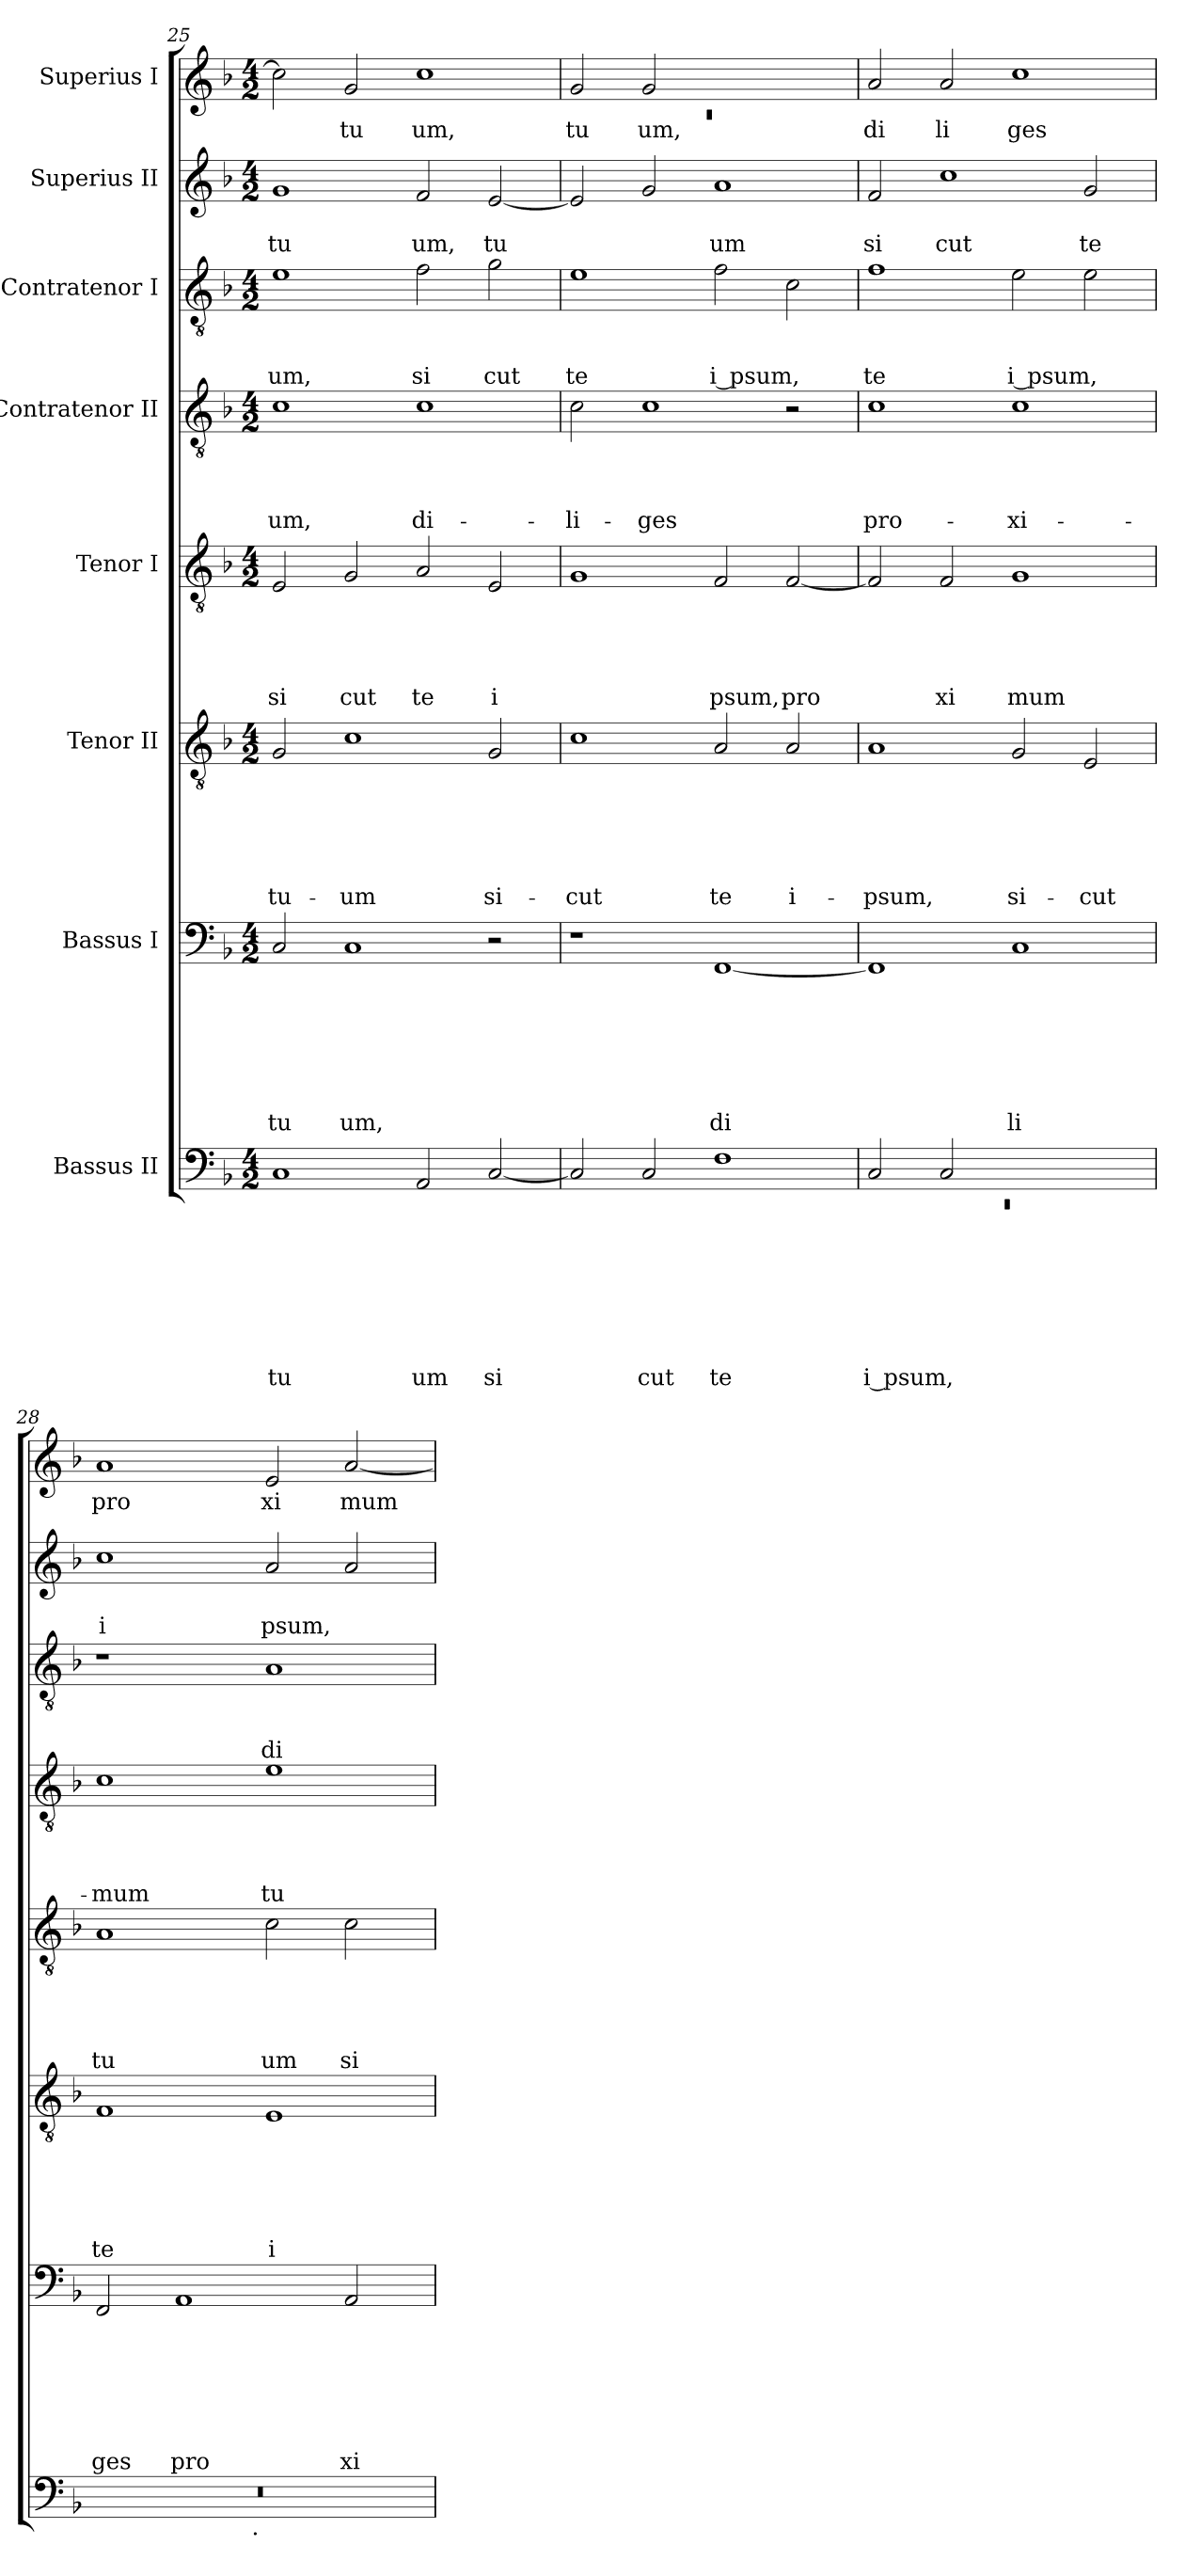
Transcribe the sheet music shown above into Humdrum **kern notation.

**kern	**text	**text	**text	**text	**text	**text	**text	**text	**kern	**text	**text	**text	**text	**text	**text	**text	**kern	**text	**text	**text	**text	**text	**text	**kern	**text	**text	**text	**text	**text	**kern	**text	**text	**text	**text	**kern	**text	**text	**text	**kern	**text	**text	**kern	**text
*part8	*part8	*part8	*part8	*part8	*part8	*part8	*part8	*part8	*part7	*part7	*part7	*part7	*part7	*part7	*part7	*part7	*part6	*part6	*part6	*part6	*part6	*part6	*part6	*part5	*part5	*part5	*part5	*part5	*part5	*part4	*part4	*part4	*part4	*part4	*part3	*part3	*part3	*part3	*part2	*part2	*part2	*part1	*part1
*staff8	*staff8	*staff8	*staff8	*staff8	*staff8	*staff8	*staff8	*staff8	*staff7	*staff7	*staff7	*staff7	*staff7	*staff7	*staff7	*staff7	*staff6	*staff6	*staff6	*staff6	*staff6	*staff6	*staff6	*staff5	*staff5	*staff5	*staff5	*staff5	*staff5	*staff4	*staff4	*staff4	*staff4	*staff4	*staff3	*staff3	*staff3	*staff3	*staff2	*staff2	*staff2	*staff1	*staff1
*I"Bassus II	*	*	*	*	*	*	*	*	*I"Bassus I	*	*	*	*	*	*	*	*I"Tenor II	*	*	*	*	*	*	*I"Tenor I	*	*	*	*	*	*I"Contratenor II	*	*	*	*	*I"Contratenor I	*	*	*	*I"Superius II	*	*	*I"Superius I	*
*clefF4	*	*	*	*	*	*	*	*	*clefF4	*	*	*	*	*	*	*	*clefGv2	*	*	*	*	*	*	*clefGv2	*	*	*	*	*	*clefGv2	*	*	*	*	*clefGv2	*	*	*	*clefG2	*	*	*clefG2	*
*k[b-]	*	*	*	*	*	*	*	*	*k[b-]	*	*	*	*	*	*	*	*k[b-]	*	*	*	*	*	*	*k[b-]	*	*	*	*	*	*k[b-]	*	*	*	*	*k[b-]	*	*	*	*k[b-]	*	*	*k[b-]	*
*F:	*	*	*	*	*	*	*	*	*F:	*	*	*	*	*	*	*	*F:	*	*	*	*	*	*	*F:	*	*	*	*	*	*F:	*	*	*	*	*F:	*	*	*	*F:	*	*	*F:	*
*M4/2	*	*	*	*	*	*	*	*	*M4/2	*	*	*	*	*	*	*	*M4/2	*	*	*	*	*	*	*M4/2	*	*	*	*	*	*M4/2	*	*	*	*	*M4/2	*	*	*	*M4/2	*	*	*M4/2	*
=25	=25	=25	=25	=25	=25	=25	=25	=25	=25	=25	=25	=25	=25	=25	=25	=25	=25	=25	=25	=25	=25	=25	=25	=25	=25	=25	=25	=25	=25	=25	=25	=25	=25	=25	=25	=25	=25	=25	=25	=25	=25	=25	=25
!	!	!	!	!	!	!	!	!LO:LY:b	!	!	!	!	!	!	!	!LO:LY:b	!	!	!	!	!	!	!LO:LY:b	!	!	!	!	!	!LO:LY:b	!	!	!	!	!LO:LY:b	!	!	!	!LO:LY:b	!	!	!LO:LY:b	!	!
1C	.	.	.	.	.	.	.	tu	2C/	.	.	.	.	.	.	tu	2G/	.	.	.	.	.	tu-	2E/	.	.	.	.	si	1c	.	.	.	-um,	1e	.	.	um,	1g	.	tu	2cc\]	.
!	!	!	!	!	!	!	!	!	!	!	!	!	!	!	!	!LO:LY:b	!	!	!	!	!	!	!LO:LY:b	!	!	!	!	!	!LO:LY:b	!	!	!	!	!	!	!	!	!	!	!	!	!	!LO:LY:b
.	.	.	.	.	.	.	.	.	1C	.	.	.	.	.	.	um,	1c	.	.	.	.	.	-um	2G/	.	.	.	.	cut	.	.	.	.	.	.	.	.	.	.	.	.	2g/	tu
!	!	!	!	!	!	!	!	!LO:LY:b	!	!	!	!	!	!	!	!	!	!	!	!	!	!	!	!	!	!	!	!	!LO:LY:b	!	!	!	!	!LO:LY:b	!	!	!	!LO:LY:b	!	!	!LO:LY:b	!	!LO:LY:b
2AA/	.	.	.	.	.	.	.	um	.	.	.	.	.	.	.	.	.	.	.	.	.	.	.	2A/	.	.	.	.	te	1c	.	.	.	di-	2f\	.	.	si	2f/	.	um,	1cc	um,
!	!	!	!	!	!	!	!	!LO:LY:b	!	!	!	!	!	!	!	!	!	!	!	!	!	!	!LO:LY:b	!	!	!	!	!	!LO:LY:b:rj	!	!	!	!	!	!	!	!	!LO:LY:b	!	!	!LO:LY:b	!	!
[<2C/	.	.	.	.	.	.	.	si	2r	.	.	.	.	.	.	.	2G/	.	.	.	.	.	si-	2E/	.	.	.	.	i	.	.	.	.	.	2g\	.	.	cut	[<2e/	.	tu	.	.
=26	=26	=26	=26	=26	=26	=26	=26	=26	=26	=26	=26	=26	=26	=26	=26	=26	=26	=26	=26	=26	=26	=26	=26	=26	=26	=26	=26	=26	=26	=26	=26	=26	=26	=26	=26	=26	=26	=26	=26	=26	=26	=26	=26
*	*	*	*	*	*	*	*	*	*	*	*	*	*	*	*	*	*	*	*	*	*	*	*	*	*	*	*	*	*	*	*	*	*	*	*	*	*	*	*	*	*	*^	*
!	!	!	!	!	!	!	!	!	!	!	!	!	!	!	!	!	!	!	!	!	!	!	!LO:LY:b	!	!	!	!	!	!	!	!	!	!	!LO:LY:b	!	!	!	!LO:LY:b	!	!	!	!	!LO:N:vis=1	!LO:LY:b
2C/]	.	.	.	.	.	.	.	.	1r	.	.	.	.	.	.	.	1c	.	.	.	.	.	-cut	1G	.	.	.	.	.	2c\	.	.	.	-li-	1e	.	.	te	2e/]	.	.	2g/	0rc	tu
!	!	!	!	!	!	!	!	!LO:LY:b	!	!	!	!	!	!	!	!	!	!	!	!	!	!	!	!	!	!	!	!	!	!	!	!	!	!LO:LY:b	!	!	!	!	!	!	!	!	!	!LO:LY:b
2C/	.	.	.	.	.	.	.	cut	.	.	.	.	.	.	.	.	.	.	.	.	.	.	.	.	.	.	.	.	.	1c	.	.	.	-ges	.	.	.	.	2g/	.	.	2g/	.	um,
!	!	!	!	!	!	!	!	!LO:LY:b	!	!	!	!	!	!	!	!LO:LY:b	!	!	!	!	!	!	!LO:LY:b	!	!	!	!	!	!LO:LY:b	!	!	!	!	!	!	!	!	!LO:LY:b	!	!	!LO:LY:b	!	!	!
1F	.	.	.	.	.	.	.	te	[<1FF	.	.	.	.	.	.	di	2A/	.	.	.	.	.	te	2F/	.	.	.	.	psum,	.	.	.	.	.	2f\	.	.	i psum,	1a	.	um	1ryy	.	.
!	!	!	!	!	!	!	!	!	!	!	!	!	!	!	!	!	!	!	!	!	!	!	!LO:LY:b	!	!	!	!	!	!LO:LY:b	!	!	!	!	!	!	!	!	!	!	!	!	!	!	!
.	.	.	.	.	.	.	.	.	.	.	.	.	.	.	.	.	2A/	.	.	.	.	.	i-	[<2F/	.	.	.	.	pro	2r	.	.	.	.	2c\	.	.	.	.	.	.	.	.	.
*	*	*	*	*	*	*	*	*	*	*	*	*	*	*	*	*	*	*	*	*	*	*	*	*	*	*	*	*	*	*	*	*	*	*	*	*	*	*	*	*	*	*v	*v	*
=27	=27	=27	=27	=27	=27	=27	=27	=27	=27	=27	=27	=27	=27	=27	=27	=27	=27	=27	=27	=27	=27	=27	=27	=27	=27	=27	=27	=27	=27	=27	=27	=27	=27	=27	=27	=27	=27	=27	=27	=27	=27	=27	=27
*^	*	*	*	*	*	*	*	*	*	*	*	*	*	*	*	*	*	*	*	*	*	*	*	*	*	*	*	*	*	*	*	*	*	*	*	*	*	*	*	*	*	*	*
!	!LO:N:vis=1	!	!	!	!	!	!	!	!LO:LY:b	!	!	!	!	!	!	!	!	!	!	!	!	!	!	!LO:LY:b	!	!	!	!	!	!	!	!	!	!	!LO:LY:b	!	!	!	!LO:LY:b	!	!	!LO:LY:b	!	!LO:LY:b
2C/	0rEE	.	.	.	.	.	.	.	i psum,	1FF]	.	.	.	.	.	.	.	1A	.	.	.	.	.	-psum,	2F/]	.	.	.	.	.	1c	.	.	.	pro-	1f	.	.	te	2f/	.	si	2a/	di
!	!	!	!	!	!	!	!	!	!	!	!	!	!	!	!	!	!	!	!	!	!	!	!	!	!	!	!	!	!	!LO:LY:b	!	!	!	!	!	!	!	!	!	!	!	!LO:LY:b	!	!LO:LY:b
2C/	.	.	.	.	.	.	.	.	.	.	.	.	.	.	.	.	.	.	.	.	.	.	.	.	2F/	.	.	.	.	xi	.	.	.	.	.	.	.	.	.	1cc	.	cut	2a/	li
!	!	!	!	!	!	!	!	!	!	!	!	!	!	!	!	!	!LO:LY:b	!	!	!	!	!	!	!LO:LY:b	!	!	!	!	!	!LO:LY:b	!	!	!	!	!LO:LY:b	!	!	!	!LO:LY:b	!	!	!	!	!LO:LY:b
1ryy	.	.	.	.	.	.	.	.	.	1C	.	.	.	.	.	.	li	2G/	.	.	.	.	.	si-	1G	.	.	.	.	mum	1c	.	.	.	-xi-	2e\	.	.	i psum,	.	.	.	1cc	ges
!	!	!	!	!	!	!	!	!	!	!	!	!	!	!	!	!	!	!	!	!	!	!	!	!LO:LY:b	!	!	!	!	!	!	!	!	!	!	!	!	!	!	!	!	!	!LO:LY:b	!	!
.	.	.	.	.	.	.	.	.	.	.	.	.	.	.	.	.	.	2E/	.	.	.	.	.	-cut	.	.	.	.	.	.	.	.	.	.	.	2e\	.	.	.	2g/	.	te	.	.
=28	=28	=28	=28	=28	=28	=28	=28	=28	=28	=28	=28	=28	=28	=28	=28	=28	=28	=28	=28	=28	=28	=28	=28	=28	=28	=28	=28	=28	=28	=28	=28	=28	=28	=28	=28	=28	=28	=28	=28	=28	=28	=28	=28	=28
!	!	!	!	!	!	!	!	!	!	!	!	!	!	!	!	!	!LO:LY:b	!	!	!	!	!	!	!LO:LY:b	!	!	!	!	!	!LO:LY:b	!	!	!	!	!LO:LY:b	!	!	!	!	!	!	!LO:LY:b:rj	!	!LO:LY:b
0r	2ryy	.	.	.	.	.	.	.	.	2FF/	.	.	.	.	.	.	ges	1F	.	.	.	.	.	te	1A	.	.	.	.	tu	1c	.	.	.	-mum	1r	.	.	.	1cc	.	i	1a	pro
!	!	!	!	!	!	!	!	!	!	!	!	!	!	!	!	!	!LO:LY:b	!	!	!	!	!	!	!	!	!	!	!	!	!	!	!	!	!	!	!	!	!	!	!	!	!	!	!
.	4...ryy	.	.	.	.	.	.	.	.	1AA	.	.	.	.	.	.	pro	.	.	.	.	.	.	.	.	.	.	.	.	.	.	.	.	.	.	.	.	.	.	.	.	.	.	.
!	!LO:TX:b:t=.	!	!	!	!	!	!	!	!	!	!	!	!	!	!	!	!	!	!	!	!	!	!	!	!	!	!	!	!	!	!	!	!	!	!	!	!	!	!	!	!	!	!	!
.	1ryy	.	.	.	.	.	.	.	.	.	.	.	.	.	.	.	.	.	.	.	.	.	.	.	.	.	.	.	.	.	.	.	.	.	.	.	.	.	.	.	.	.	.	.
!	!	!	!	!	!	!	!	!	!	!	!	!	!	!	!	!	!	!	!	!	!	!	!	!LO:LY:b	!	!	!	!	!	!LO:LY:b	!	!	!	!	!LO:LY:b	!	!	!	!LO:LY:b	!	!	!LO:LY:b	!	!LO:LY:b
.	.	.	.	.	.	.	.	.	.	.	.	.	.	.	.	.	.	1E	.	.	.	.	.	i-	2c\	.	.	.	.	um	1e	.	.	.	tu-	1A	.	.	di	2a/	.	psum,	2e/	xi
!	!	!	!	!	!	!	!	!	!	!	!	!	!	!	!	!	!LO:LY:b	!	!	!	!	!	!	!	!	!	!	!	!	!LO:LY:b	!	!	!	!	!	!	!	!	!	!	!	!	!	!LO:LY:b
.	.	.	.	.	.	.	.	.	.	2AA/	.	.	.	.	.	.	xi	.	.	.	.	.	.	.	2c\	.	.	.	.	si	.	.	.	.	.	.	.	.	.	2a/	.	.	[<2a/	mum
.	32ryy	.	.	.	.	.	.	.	.	.	.	.	.	.	.	.	.	.	.	.	.	.	.	.	.	.	.	.	.	.	.	.	.	.	.	.	.	.	.	.	.	.	.	.
*v	*v	*	*	*	*	*	*	*	*	*	*	*	*	*	*	*	*	*	*	*	*	*	*	*	*	*	*	*	*	*	*	*	*	*	*	*	*	*	*	*	*	*	*	*
=	=	=	=	=	=	=	=	=	=	=	=	=	=	=	=	=	=	=	=	=	=	=	=	=	=	=	=	=	=	=	=	=	=	=	=	=	=	=	=	=	=	=	=
*-	*-	*-	*-	*-	*-	*-	*-	*-	*-	*-	*-	*-	*-	*-	*-	*-	*-	*-	*-	*-	*-	*-	*-	*-	*-	*-	*-	*-	*-	*-	*-	*-	*-	*-	*-	*-	*-	*-	*-	*-	*-	*-	*-
